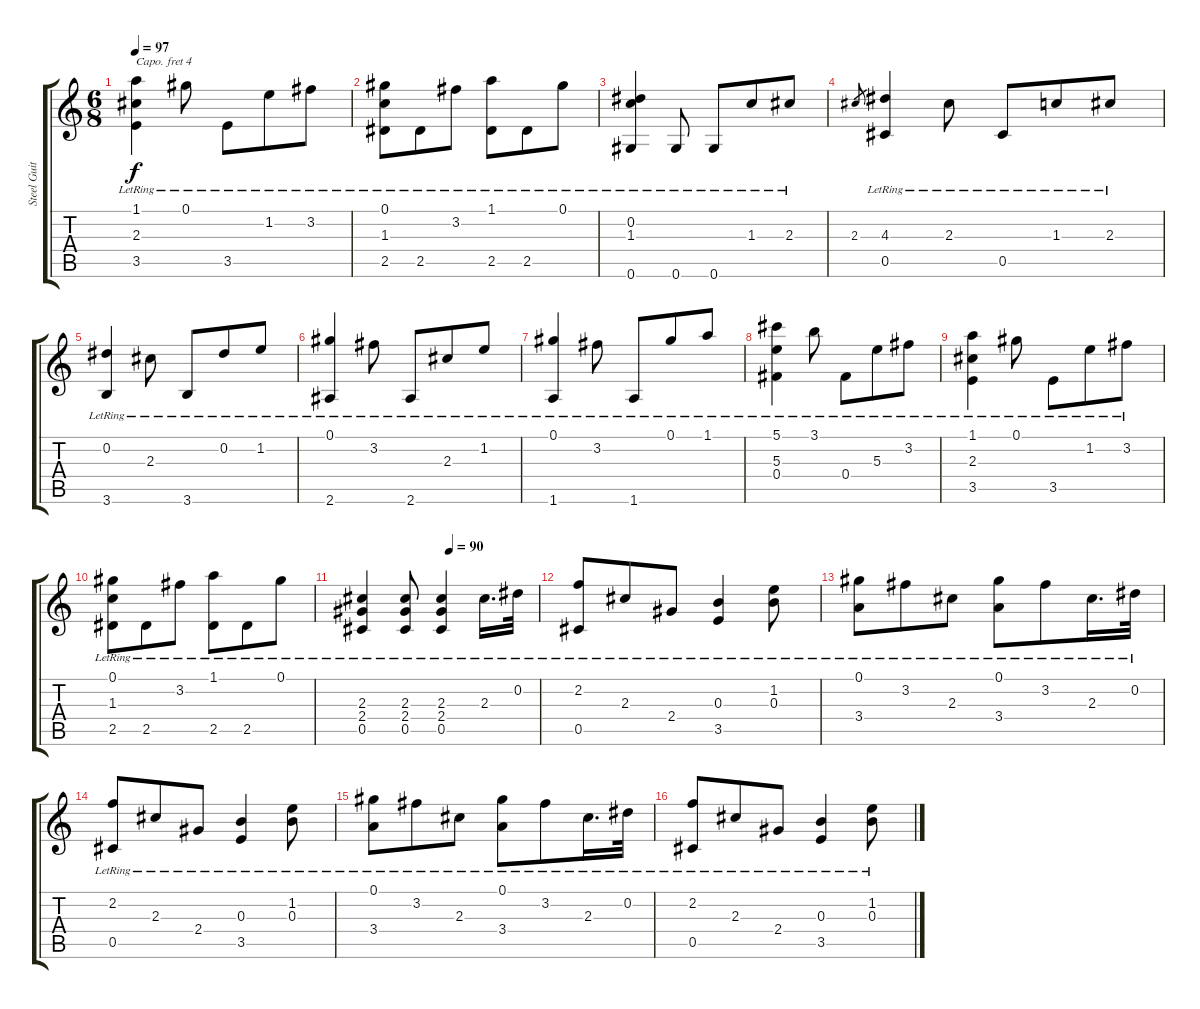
\track ("Steel Guitar" "Steel Guit") {instrument acousticguitarsteel}
\staff {score tabs}
\capo 4
\tuning (E4 B3 G3 D3 A2 E2) {hide}
\ts (6 8)
\tempo 97
\clef g2
\ks c
(1.1{lr} 2.3{lr} 3.5{lr}).4{dy f} 0.1{lr}.8 3.5{lr}.8 1.2{lr}.8 3.2{lr}.8 |
(0.1{lr} 1.3{lr} 2.5{lr}).8 2.5{lr}.8 3.2{lr}.8 (1.1{lr} 2.5{lr}).8 2.5{lr}.8 0.1{lr}.8 |
(0.2{lr} 1.3{lr} 0.6{lr}).4 0.6{lr}.8 0.6{lr}.8 1.3{lr}.8 2.3{lr}.8 |
2.3.8{gr} (4.3{lr} 0.5{lr}).4 2.3{lr}.8 0.5{lr}.8 1.3{lr}.8 2.3{lr}.8 |
(0.2{lr} 3.6{lr}).4 2.3{lr}.8 3.6{lr}.8 0.2{lr}.8 1.2{lr}.8 |
(0.1{lr} 2.6{lr}).4 3.2{lr}.8 2.6{lr}.8 2.3{lr}.8 1.2{lr}.8 |
(0.1{lr} 1.6{lr}).4 3.2{lr}.8 1.6{lr}.8 0.1{lr}.8 1.1{lr}.8 |
(5.1{lr} 5.3{lr} 0.4{lr}).4 3.1{lr}.8 0.4{lr}.8 5.3{lr}.8 3.2{lr}.8 |
(1.1{lr} 2.3{lr} 3.5{lr}).4 0.1{lr}.8 3.5{lr}.8 1.2{lr}.8 3.2{lr}.8 |
(0.1{lr} 1.3{lr} 2.5{lr}).8 2.5{lr}.8 3.2{lr}.8 (1.1{lr} 2.5{lr}).8 2.5{lr}.8 0.1{lr}.8 |
\tempo (90 0.5)
(2.3{lr} 2.4{lr} 0.5{lr}).4 (2.3{lr} 2.4{lr} 0.5{lr}).8 (2.3{lr} 2.4{lr} 0.5{lr}).4 2.3{lr}.16{d} 0.2{lr}.32 |
(2.2{lr} 0.5{lr}).8 2.3{lr}.8 2.4{lr}.8 (0.3{lr} 3.5{lr}).4 (1.2{lr} 0.3{lr}).8 |
(0.1{lr} 3.4{lr}).8 3.2{lr}.8 2.3{lr}.8 (0.1{lr} 3.4{lr}).8 3.2{lr}.8 2.3{lr}.16{d} 0.2{lr}.32 |
(2.2{lr} 0.5{lr}).8 2.3{lr}.8 2.4{lr}.8 (0.3{lr} 3.5{lr}).4 (1.2{lr} 0.3{lr}).8 |
(0.1{lr} 3.4{lr}).8 3.2{lr}.8 2.3{lr}.8 (0.1{lr} 3.4{lr}).8 3.2{lr}.8 2.3{lr}.16{d} 0.2{lr}.32 |
(2.2{lr} 0.5{lr}).8 2.3{lr}.8 2.4{lr}.8 (0.3{lr} 3.5{lr}).4 (1.2{lr} 0.3{lr}).8
